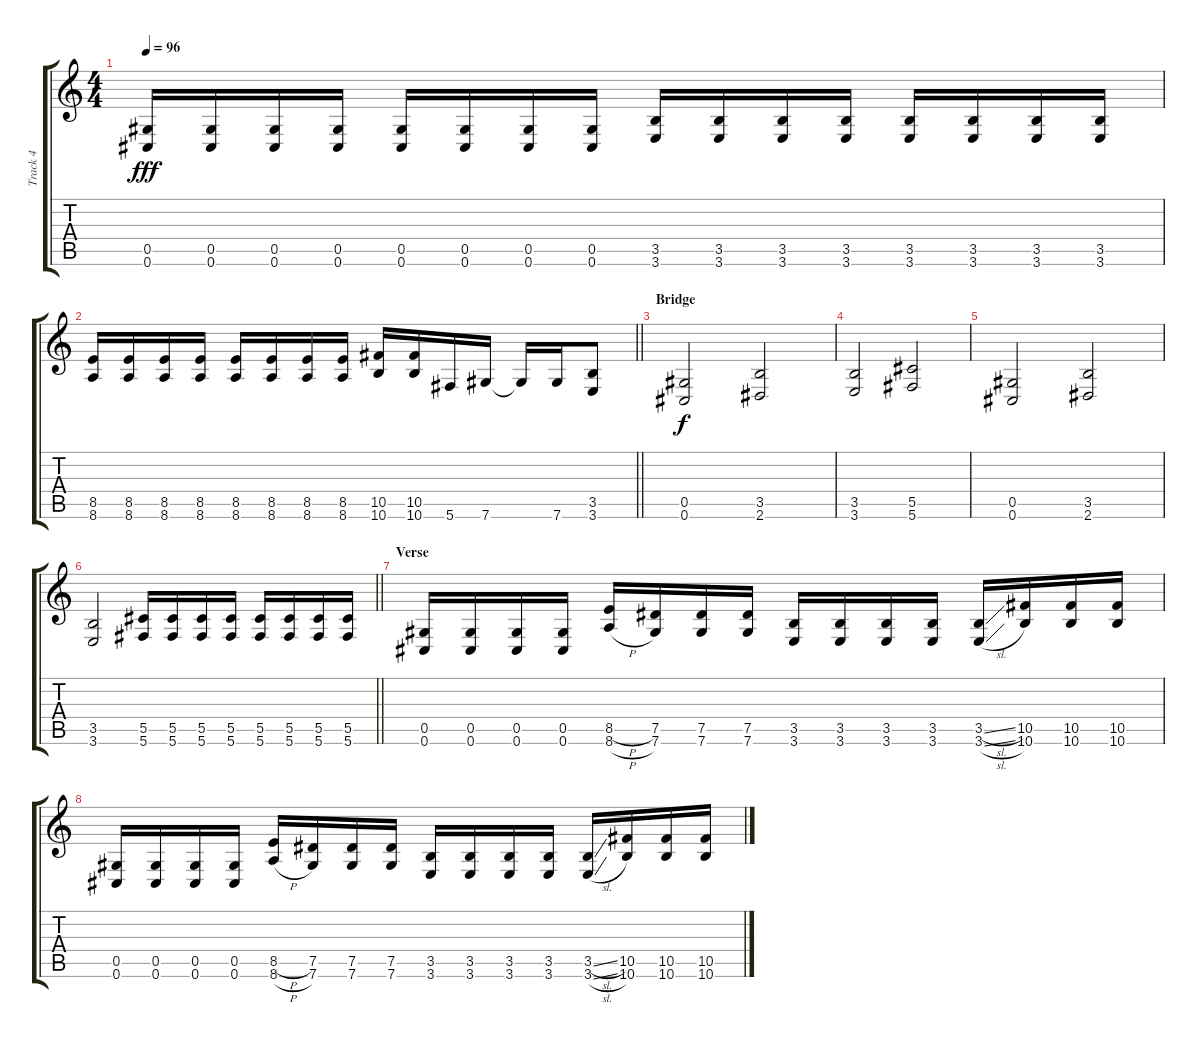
\track ("Track 4" "Track 4") {instrument distortionguitar}
\staff {score tabs}
\tuning (Eb4 Bb3 Gb3 Db3 Ab2 Db2) {hide}
\ts (4 4)
\tempo 96
\clef g2
\ks c
(0.5 0.6).16{dy fff} (0.5 0.6).16 (0.5 0.6).16 (0.5 0.6).16 (0.5 0.6).16 (0.5 0.6).16 (0.5 0.6).16 (0.5 0.6).16 (3.5 3.6).16 (3.5 3.6).16 (3.5 3.6).16 (3.5 3.6).16 (3.5 3.6).16 (3.5 3.6).16 (3.5 3.6).16 (3.5 3.6).16 |
\barLineRight lightlight
(8.5 8.6).16 (8.5 8.6).16 (8.5 8.6).16 (8.5 8.6).16 (8.5 8.6).16 (8.5 8.6).16 (8.5 8.6).16 (8.5 8.6).16 (10.5 10.6).16 (10.5 10.6).16 5.6.16 7.6.16 7.6{t}.16 7.6.16 (3.5 3.6).8 |
\section ("" "Bridge")
(0.5 0.6).2{dy f} (3.5 2.6).2 |
(3.5 3.6).2 (5.5 5.6).2 |
(0.5 0.6).2 (3.5 2.6).2 |
\barLineRight lightlight
(3.5 3.6).2 (5.5 5.6).16 (5.5 5.6).16 (5.5 5.6).16 (5.5 5.6).16 (5.5 5.6).16 (5.5 5.6).16 (5.5 5.6).16 (5.5 5.6).16 |
\section ("" "Verse")
(0.5 0.6).16 (0.5 0.6).16 (0.5 0.6).16 (0.5 0.6).16 (8.5{h} 8.6{h}).16 (7.5 7.6).16 (7.5 7.6).16 (7.5 7.6).16 (3.5 3.6).16 (3.5 3.6).16 (3.5 3.6).16 (3.5 3.6).16 (3.5{sl} 3.6{sl}).16 (10.5 10.6).16 (10.5 10.6).16 (10.5 10.6).16 |
(0.5 0.6).16 (0.5 0.6).16 (0.5 0.6).16 (0.5 0.6).16 (8.5{h} 8.6{h}).16 (7.5 7.6).16 (7.5 7.6).16 (7.5 7.6).16 (3.5 3.6).16 (3.5 3.6).16 (3.5 3.6).16 (3.5 3.6).16 (3.5{sl} 3.6{sl}).16 (10.5 10.6).16 (10.5 10.6).16 (10.5 10.6).16
